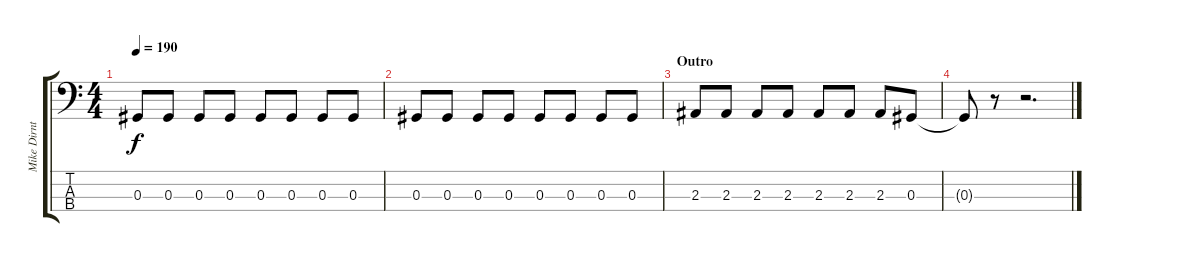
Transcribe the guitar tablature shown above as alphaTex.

\track ("Mike Dirnt (Bass Double)" "Mike Dirnt") {instrument electricbasspick}
\staff {score tabs}
\tuning (Gb2 Db2 Ab1 Eb1) {hide}
\ts (4 4)
\tempo 190
\clef f4
\ks c
0.3.8{dy f} 0.3.8 0.3.8 0.3.8 0.3.8 0.3.8 0.3.8 0.3.8 |
0.3.8 0.3.8 0.3.8 0.3.8 0.3.8 0.3.8 0.3.8 0.3.8 |
\section ("" "Outro")
2.3.8 2.3.8 2.3.8 2.3.8 2.3.8 2.3.8 2.3.8 0.3.8 |
0.3{t}.8 r.8 r.2{d}
